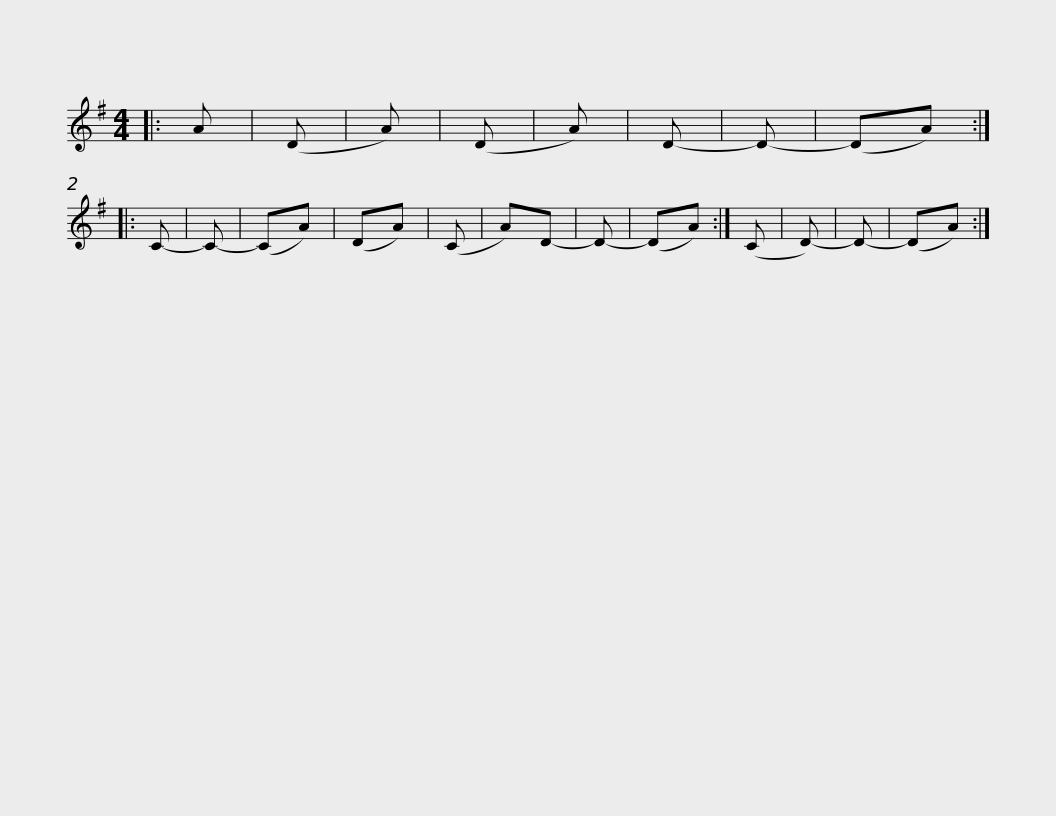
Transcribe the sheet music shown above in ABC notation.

X:1
L:1/8
M:4/4
I:linebreak $
K:G
V:1 treble
V:1
|: A | (D | A) | (D | A) | %5
 D- | D- | (DA) :: C- | C- | %10
 (CA) | (DA) | (C | A)D- | D- | %15
 (DA) :| (C |$ D-) | D- | (DA) :| %20
